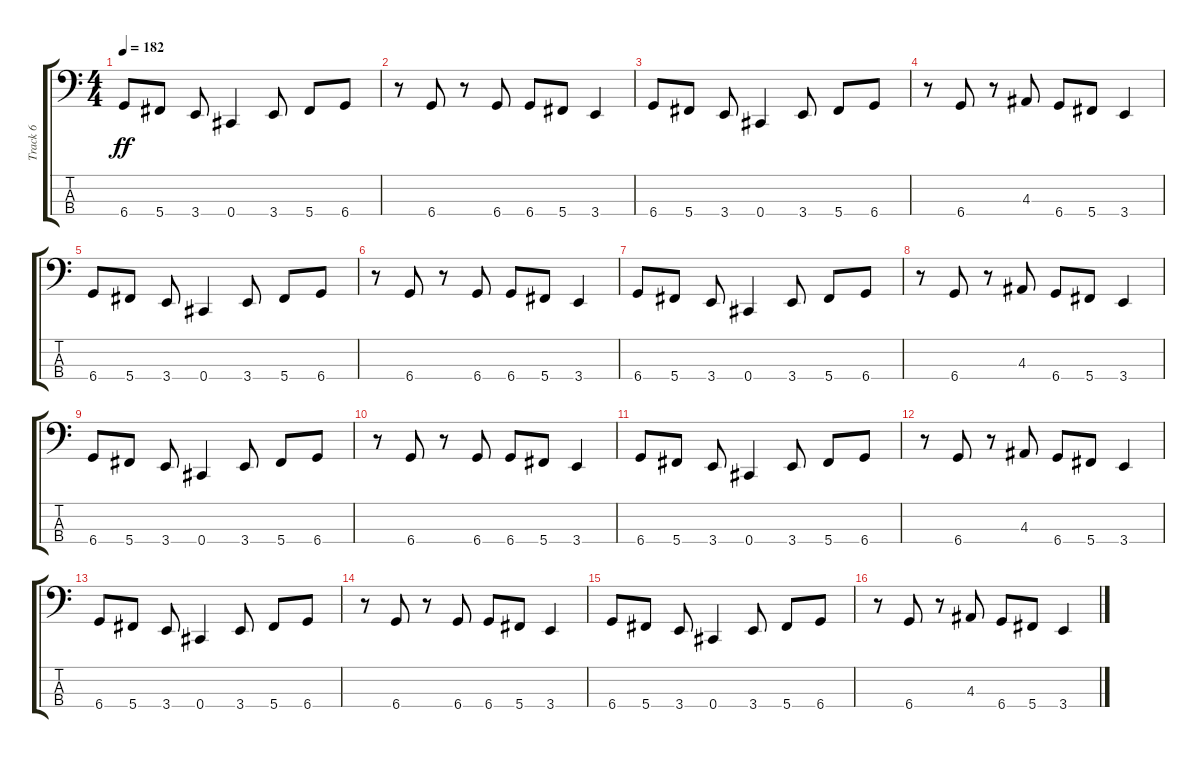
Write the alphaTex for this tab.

\track ("Track 6" "Track 6") {instrument electricbasspick}
\staff {score tabs}
\tuning (E2 B1 Gb1 Db1) {hide}
\ts (4 4)
\tempo 182
\clef f4
\ks c
6.4.8{dy ff} 5.4.8 3.4.8 0.4.4 3.4.8 5.4.8 6.4.8 |
r.8 6.4.8 r.8 6.4.8 6.4.8 5.4.8 3.4.4 |
6.4.8 5.4.8 3.4.8 0.4.4 3.4.8 5.4.8 6.4.8 |
r.8 6.4.8 r.8 4.3.8 6.4.8 5.4.8 3.4.4 |
6.4.8 5.4.8 3.4.8 0.4.4 3.4.8 5.4.8 6.4.8 |
r.8 6.4.8 r.8 6.4.8 6.4.8 5.4.8 3.4.4 |
6.4.8 5.4.8 3.4.8 0.4.4 3.4.8 5.4.8 6.4.8 |
r.8 6.4.8 r.8 4.3.8 6.4.8 5.4.8 3.4.4 |
6.4.8 5.4.8 3.4.8 0.4.4 3.4.8 5.4.8 6.4.8 |
r.8 6.4.8 r.8 6.4.8 6.4.8 5.4.8 3.4.4 |
6.4.8 5.4.8 3.4.8 0.4.4 3.4.8 5.4.8 6.4.8 |
r.8 6.4.8 r.8 4.3.8 6.4.8 5.4.8 3.4.4 |
6.4.8 5.4.8 3.4.8 0.4.4 3.4.8 5.4.8 6.4.8 |
r.8 6.4.8 r.8 6.4.8 6.4.8 5.4.8 3.4.4 |
6.4.8 5.4.8 3.4.8 0.4.4 3.4.8 5.4.8 6.4.8 |
r.8 6.4.8 r.8 4.3.8 6.4.8 5.4.8 3.4.4
